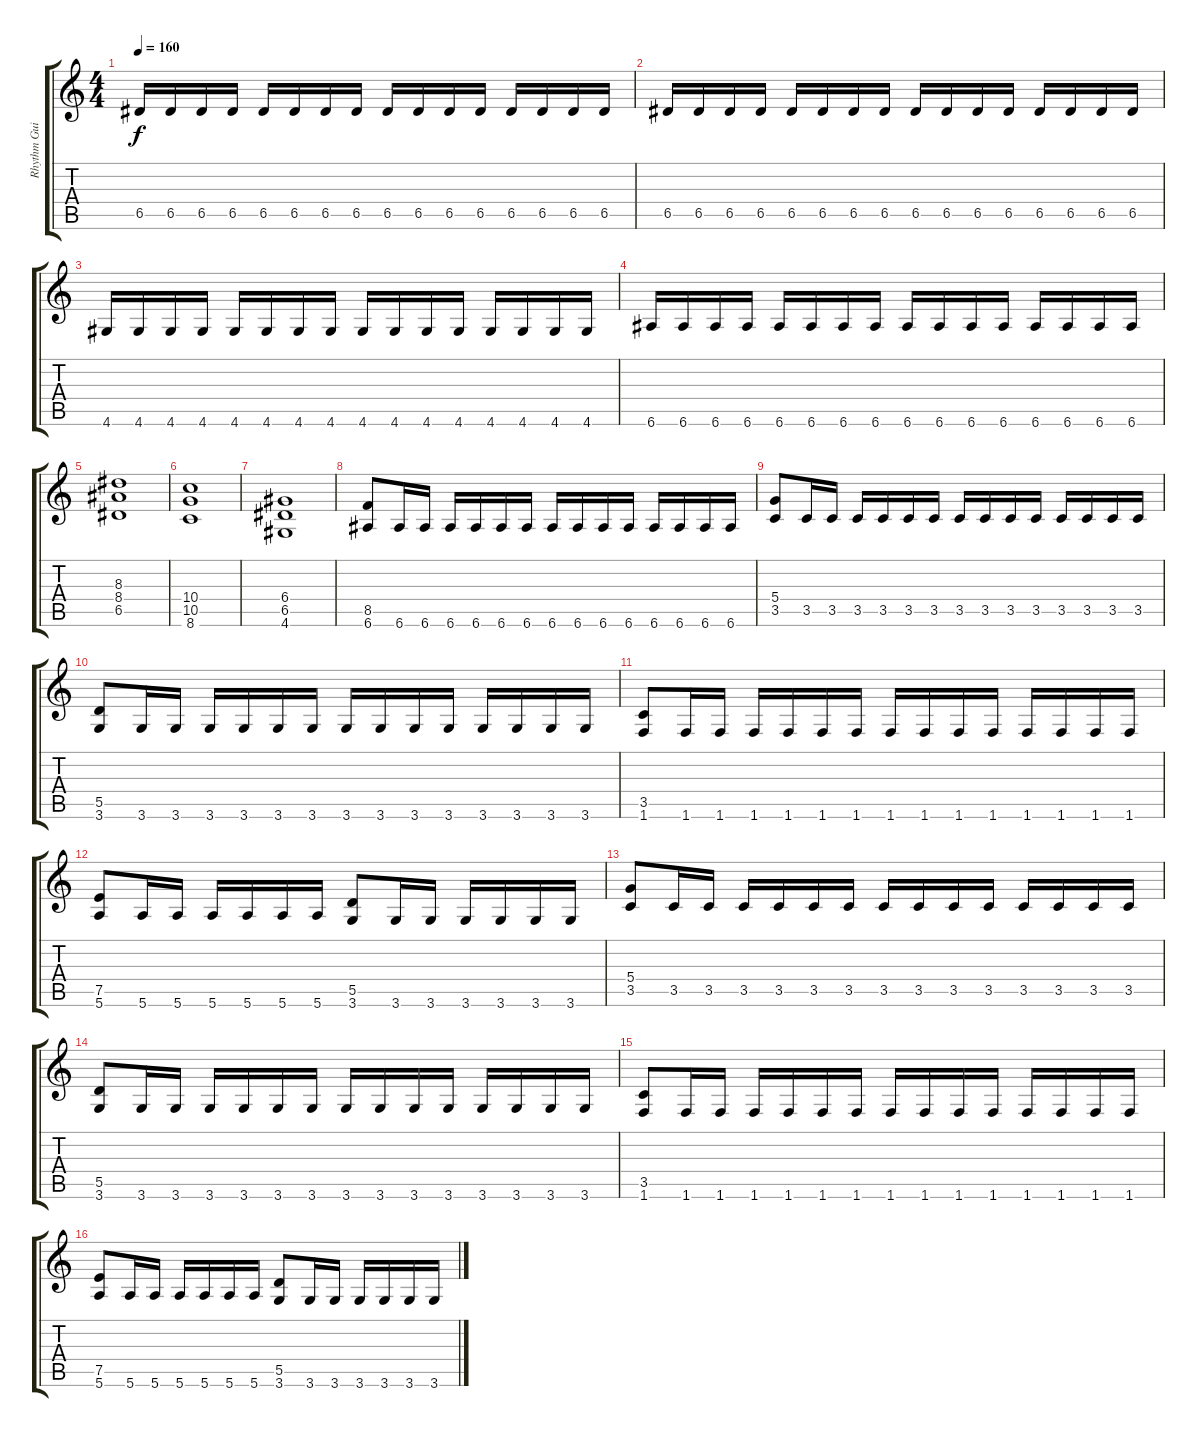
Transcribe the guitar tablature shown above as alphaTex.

\track ("Rhythm Guitar" "Rhythm Gui") {instrument overdrivenguitar}
\staff {score tabs}
\tuning (E4 B3 G3 D3 A2 E2) {hide}
\ts (4 4)
\tempo 160
\clef g2
\ks c
6.5.16{dy f} 6.5.16 6.5.16 6.5.16 6.5.16 6.5.16 6.5.16 6.5.16 6.5.16 6.5.16 6.5.16 6.5.16 6.5.16 6.5.16 6.5.16 6.5.16 |
6.5.16 6.5.16 6.5.16 6.5.16 6.5.16 6.5.16 6.5.16 6.5.16 6.5.16 6.5.16 6.5.16 6.5.16 6.5.16 6.5.16 6.5.16 6.5.16 |
4.6.16 4.6.16 4.6.16 4.6.16 4.6.16 4.6.16 4.6.16 4.6.16 4.6.16 4.6.16 4.6.16 4.6.16 4.6.16 4.6.16 4.6.16 4.6.16 |
6.6.16 6.6.16 6.6.16 6.6.16 6.6.16 6.6.16 6.6.16 6.6.16 6.6.16 6.6.16 6.6.16 6.6.16 6.6.16 6.6.16 6.6.16 6.6.16 |
(8.3 8.4 6.5).1 |
(10.4 10.5 8.6).1 |
(6.4 6.5 4.6).1 |
(8.5 6.6).8 6.6.16 6.6.16 6.6.16 6.6.16 6.6.16 6.6.16 6.6.16 6.6.16 6.6.16 6.6.16 6.6.16 6.6.16 6.6.16 6.6.16 |
(5.4 3.5).8 3.5.16 3.5.16 3.5.16 3.5.16 3.5.16 3.5.16 3.5.16 3.5.16 3.5.16 3.5.16 3.5.16 3.5.16 3.5.16 3.5.16 |
(5.5 3.6).8 3.6.16 3.6.16 3.6.16 3.6.16 3.6.16 3.6.16 3.6.16 3.6.16 3.6.16 3.6.16 3.6.16 3.6.16 3.6.16 3.6.16 |
(3.5 1.6).8 1.6.16 1.6.16 1.6.16 1.6.16 1.6.16 1.6.16 1.6.16 1.6.16 1.6.16 1.6.16 1.6.16 1.6.16 1.6.16 1.6.16 |
(7.5 5.6).8 5.6.16 5.6.16 5.6.16 5.6.16 5.6.16 5.6.16 (5.5 3.6).8 3.6.16 3.6.16 3.6.16 3.6.16 3.6.16 3.6.16 |
(5.4 3.5).8 3.5.16 3.5.16 3.5.16 3.5.16 3.5.16 3.5.16 3.5.16 3.5.16 3.5.16 3.5.16 3.5.16 3.5.16 3.5.16 3.5.16 |
(5.5 3.6).8 3.6.16 3.6.16 3.6.16 3.6.16 3.6.16 3.6.16 3.6.16 3.6.16 3.6.16 3.6.16 3.6.16 3.6.16 3.6.16 3.6.16 |
(3.5 1.6).8 1.6.16 1.6.16 1.6.16 1.6.16 1.6.16 1.6.16 1.6.16 1.6.16 1.6.16 1.6.16 1.6.16 1.6.16 1.6.16 1.6.16 |
(7.5 5.6).8 5.6.16 5.6.16 5.6.16 5.6.16 5.6.16 5.6.16 (5.5 3.6).8 3.6.16 3.6.16 3.6.16 3.6.16 3.6.16 3.6.16
